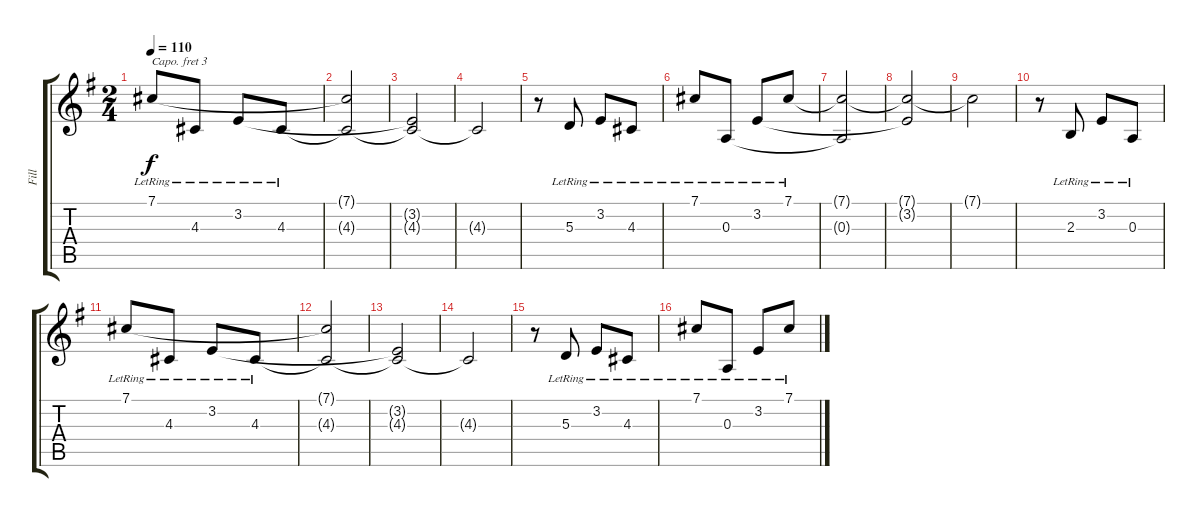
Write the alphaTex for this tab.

\track ("Fill" "Fill") {instrument acousticgrandpiano}
\staff {score tabs}
\capo 3
\tuning (Eb4 Bb3 Gb3 Db3 Ab2 Eb2) {hide}
\ts (2 4)
\tempo 110
\clef g2
\ks g
7.1{lr}.8{dy f} 4.3{lr}.8 3.2{lr}.8 4.3{lr}.8 |
(7.1{t} 4.3{t}).2 |
(3.2{t} 4.3{t}).2 |
4.3{t}.2 |
r.8 5.3{lr}.8 3.2{lr}.8 4.3{lr}.8 |
7.1{lr}.8 0.3{lr}.8 3.2{lr}.8 7.1{lr}.8 |
(7.1{t} 0.3{t}).2 |
(7.1{t} 3.2{t}).2 |
7.1{t}.2 |
r.8 2.3{lr}.8 3.2{lr}.8 0.3{lr}.8 |
7.1{lr}.8 4.3{lr}.8 3.2{lr}.8 4.3{lr}.8 |
(7.1{t} 4.3{t}).2 |
(3.2{t} 4.3{t}).2 |
4.3{t}.2 |
r.8 5.3{lr}.8 3.2{lr}.8 4.3{lr}.8 |
7.1{lr}.8 0.3{lr}.8 3.2{lr}.8 7.1{lr}.8
